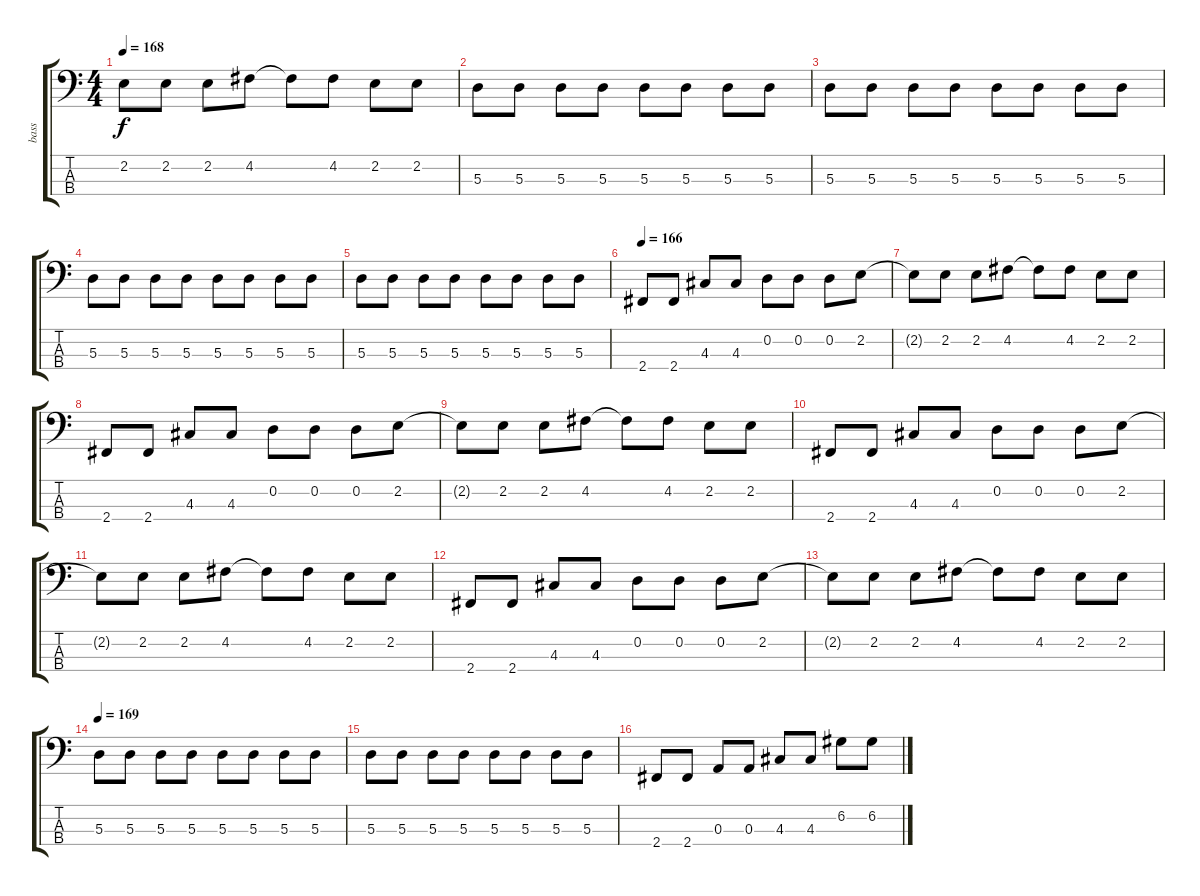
\track ("bass" "bass") {instrument electricbassfinger}
\staff {score tabs}
\tuning (G2 D2 A1 E1) {hide}
\ts (4 4)
\tempo 168
\clef f4
\ks c
2.2{t}.8{dy f} 2.2.8 2.2.8 4.2.8 4.2{t}.8 4.2.8 2.2.8 2.2.8 |
5.3.8 5.3.8 5.3.8 5.3.8 5.3.8 5.3.8 5.3.8 5.3.8 |
5.3.8 5.3.8 5.3.8 5.3.8 5.3.8 5.3.8 5.3.8 5.3.8 |
5.3.8 5.3.8 5.3.8 5.3.8 5.3.8 5.3.8 5.3.8 5.3.8 |
5.3.8 5.3.8 5.3.8 5.3.8 5.3.8 5.3.8 5.3.8 5.3.8 |
\tempo 166
2.4.8 2.4.8 4.3.8 4.3.8 0.2.8 0.2.8 0.2.8 2.2.8 |
2.2{t}.8 2.2.8 2.2.8 4.2.8 4.2{t}.8 4.2.8 2.2.8 2.2.8 |
2.4.8 2.4.8 4.3.8 4.3.8 0.2.8 0.2.8 0.2.8 2.2.8 |
2.2{t}.8 2.2.8 2.2.8 4.2.8 4.2{t}.8 4.2.8 2.2.8 2.2.8 |
2.4.8 2.4.8 4.3.8 4.3.8 0.2.8 0.2.8 0.2.8 2.2.8 |
2.2{t}.8 2.2.8 2.2.8 4.2.8 4.2{t}.8 4.2.8 2.2.8 2.2.8 |
2.4.8 2.4.8 4.3.8 4.3.8 0.2.8 0.2.8 0.2.8 2.2.8 |
2.2{t}.8 2.2.8 2.2.8 4.2.8 4.2{t}.8 4.2.8 2.2.8 2.2.8 |
\tempo 169
5.3.8 5.3.8 5.3.8 5.3.8 5.3.8 5.3.8 5.3.8 5.3.8 |
5.3.8 5.3.8 5.3.8 5.3.8 5.3.8 5.3.8 5.3.8 5.3.8 |
2.4.8 2.4.8 0.3.8 0.3.8 4.3.8 4.3.8 6.2.8 6.2.8
